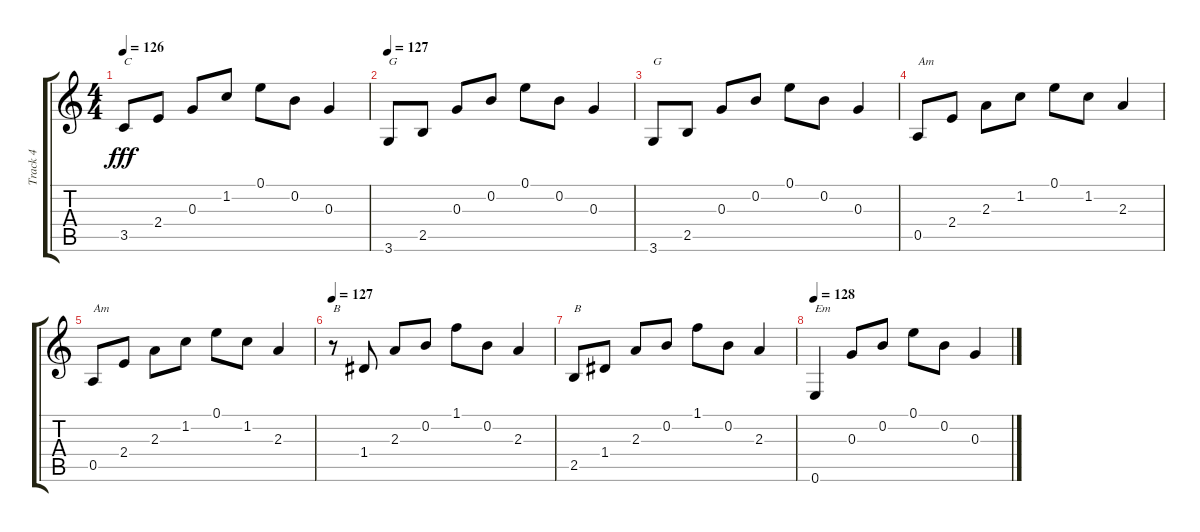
\track ("Track 4" "Track 4") {instrument acousticguitarsteel}
\staff {score tabs}
\tuning (E4 B3 G3 D3 A2 E2) {hide}
\ts (4 4)
\tempo 126
\clef g2
\ks c
3.5.8{txt "C" dy fff} 2.4.8 0.3.8 1.2.8 0.1.8 0.2.8 0.3.4 |
\tempo 127
3.6.8{txt "G"} 2.5.8 0.3.8 0.2.8 0.1.8 0.2.8 0.3.4 |
3.6.8{txt "G"} 2.5.8 0.3.8 0.2.8 0.1.8 0.2.8 0.3.4 |
0.5.8{txt "Am"} 2.4.8 2.3.8 1.2.8 0.1.8 1.2.8 2.3.4 |
0.5.8{txt "Am" volume 0} 2.4.8 2.3.8 1.2.8 0.1.8 1.2.8 2.3.4 |
\tempo 127
r.8{txt "B"} 1.4.8 2.3.8 0.2.8 1.1.8 0.2.8 2.3.4 |
2.5.8{txt "B"} 1.4.8 2.3.8 0.2.8 1.1.8 0.2.8 2.3.4 |
\tempo 128
0.6.4{txt "Em"} 0.3.8 0.2.8 0.1.8 0.2.8 0.3.4
